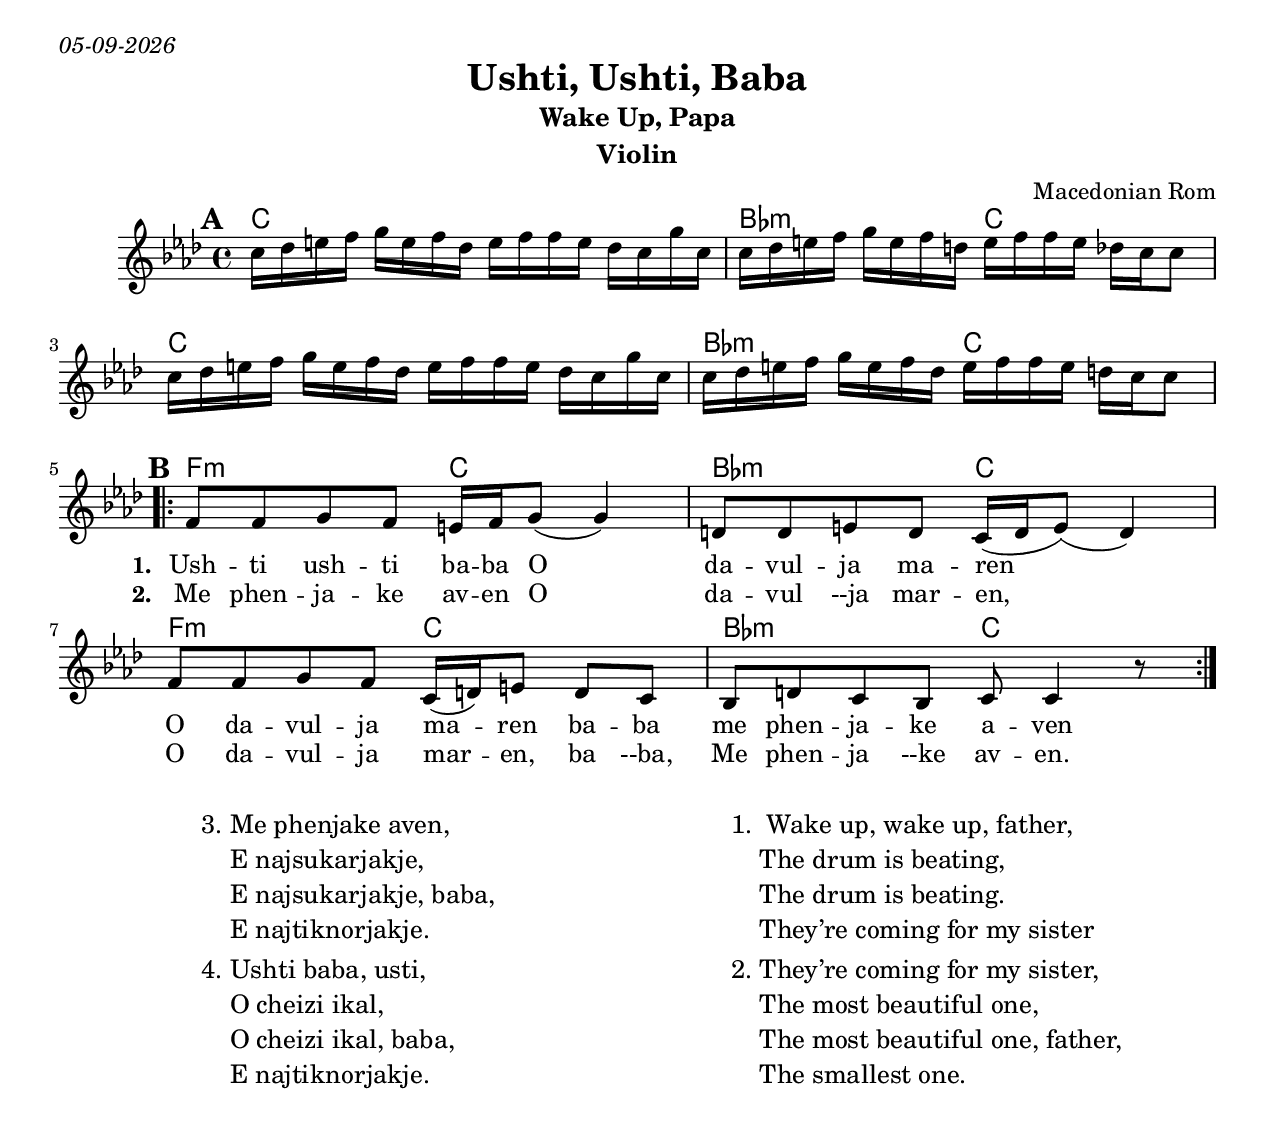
\version "2.18.0"
\include "english.ly"
%\pointAndClickOff
\paper{
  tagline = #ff
  print-all-headers = ##t
  #(set-paper-size "letter")
}
date = #(strftime "%d-%m-%Y" (localtime (current-time)))

\markup{ \italic{ \date }  }

%\markup{ Got something to say? }

global = {
  \clef treble
  \key f \minor
  \time 4/4
  \set Score.markFormatter = #format-mark-box-alphabet
}

%#################################### Melody ########################
%melody =  \transpose c d \relative c' {  %transpose for clarinet
melody = \relative c'' {
  \global
  %\partial 16*3 a16 d f   %lead in notes
  \mark \default
  % top line

  c16 df e f  g e f df e f f e df c g' c, |
  c df e f  g e f d  e f f e df c c8|
  c16 df e f g e f df  e f f e  df c g' c,|
  c16 df e f g e f df  e f f e  d c c8|

  \break
  \repeat volta 2{
    %bottom Line
    \mark \default
    f,8 f g f e16 f g8(g4)|
    % f8 f g f e16(f g8) (g4)    top line m2
    d8 d e d c16(d e8)(d4)  %more stuff
    f8 f g f c16(d) e8 d c |
    bf8 d c bf c c4 r8|
  }

}


%################################# Lyrics #####################
\addlyrics{
  \repeat unfold 62{\skip 2}
  \set stanza = #"1. "
  Ush -- ti ush -- ti ba -- ba
  O da -- vul -- ja ma -- ren
  O da -- vul -- ja ma -- ren ba -- ba me phen  -- ja -- ke a -- ven
}
\addlyrics{
  \repeat unfold 62{\skip 2}
  \set stanza = #"2. "
  Me phen -- ja -- ke av -- en
  O da -- vul --ja mar -- en,
  O da -- vul -- ja mar -- en, ba --ba,
  Me phen -- ja --ke av -- en.
}
%################################# Chords #######################
harmonies = \chordmode {
  c1 bf2:m c2
  c1 bf2:m c2
  %b
  f2:m c2
  bf2:m c2
  f2:m c2
  bf2:m c2
}

\score {
  <<
    \new ChordNames {
      \set chordChanges = ##f
      \harmonies
    }
    \new Staff   \melody
  >>
  \header{
    title= "Ushti, Ushti, Baba"
    subtitle="Wake Up, Papa"
    composer= ""
    instrument = "Violin"
    arranger= "Macedonian Rom"
  }
  \midi{\tempo 4 = 120}
  \layout{indent = 1.0\cm}
}

%\markup{\vspace #4}
% more verses:

%\markup{-}

\markup {
  \pad-around #4.0
  \larger

  \fill-line {
    \hspace #0.1 % distance from left margin
    \column {
      \line { "3."
              \column {
                "Me phenjake aven,"
                "E najsukarjakje,"
                "E najsukarjakje, baba,"
                "E najtiknorjakje."
              }
      }
      \hspace #0.2 % vertical distance between verses
      \line { "4."
              \column {
                "Ushti baba, usti,"
                "O cheizi ikal,"
                "O cheizi ikal, baba,"
                "E najtiknorjakje."
              }
      }
    }
    \hspace #0.1  % horiz. distance between columns
    \column {
      \line { "1."
              \column {
                " Wake up, wake up, father,"
                "The drum is beating,"
                "The drum is beating."
                "They’re coming for my sister"
              }
      }
      \hspace #0.2 % distance between verses
      \line { "2."
              \column {
                "They’re coming for my sister,"
                "The most beautiful one,"
                "The most beautiful one, father,"
                "The smallest one."
              }
      }
    }
    \hspace #0.1 % distance to right margin
  }
}


%{
Ushti Ushti, baba
O davulja maren,
O davulja maren, baba,
Me phenjake aven. / x2

Me phenjake aven
O davulja maren,
O davulja maren, baba,
Me phenjake aven. / x2

Me phenjake aven,
E najsukarjakje,
E najsukarjakje, baba,
E najtiknorjakje. / x2

Ushti baba, usti,
O cheizi ikal,
O cheizi ikal, baba,
E najtiknorjakje. / x2

 *********************
Wake up, wake up, father,
The drum is beating,
The drum is beating.
They’re coming for my sister.

They’re coming for my sister,
The most beautiful one,
The most beautiful one, father,
The smallest one.

Wake up, wake up, father,
The dowry is being taken out,
The dowry is being taken out,
The smallest one.

Wake up, wake up, father,
The drum is beating,
The drum is beating,
They’re coming for my sister.

%}
